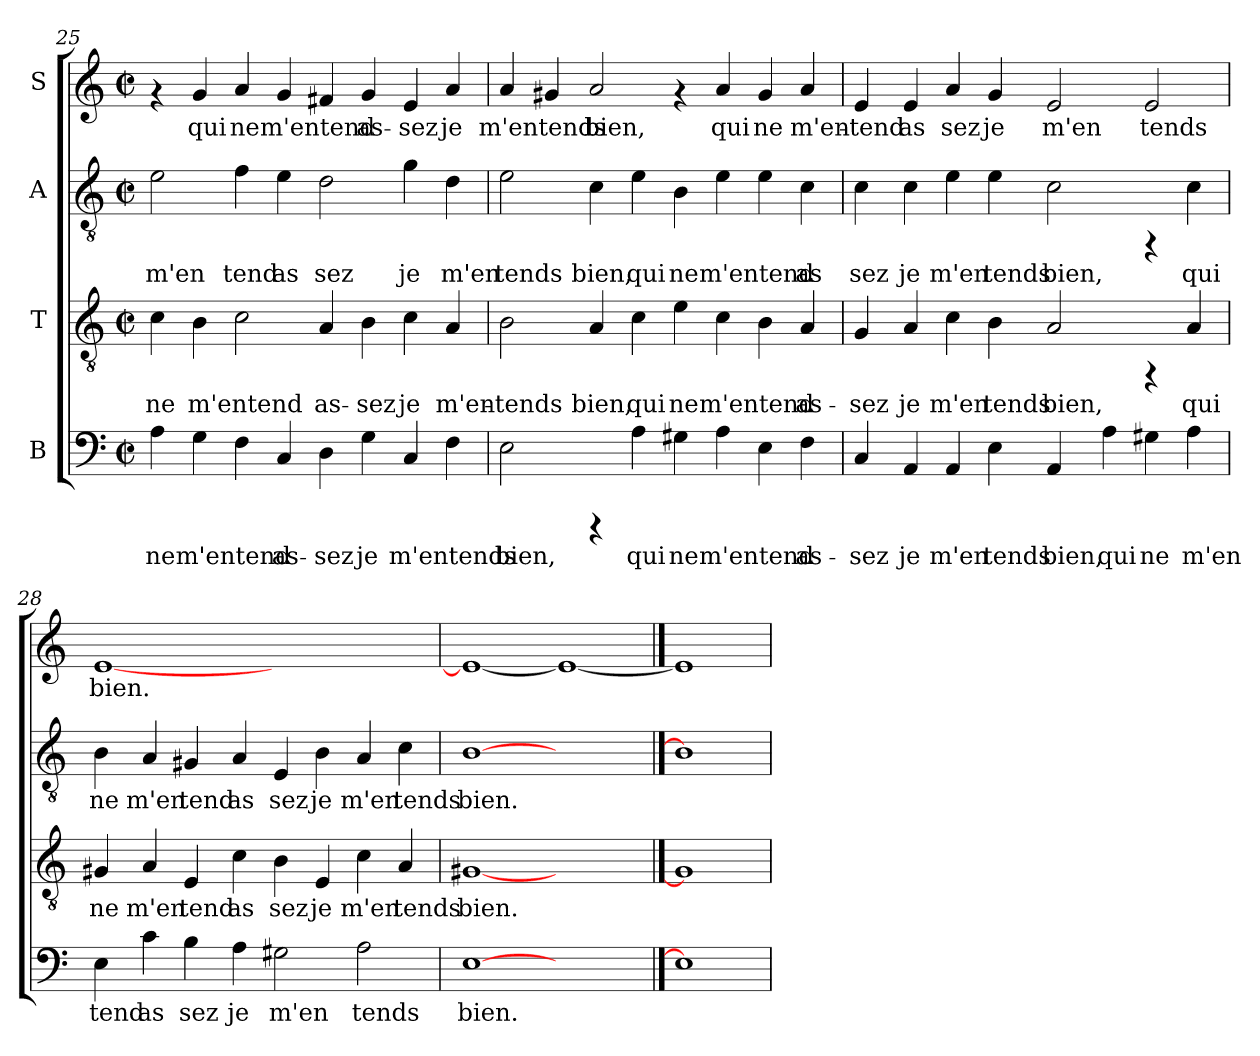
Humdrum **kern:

**kern	**text	**kern	**text	**kern	**text	**kern	**text
*part4	*part4	*part3	*part3	*part2	*part2	*part1	*part1
*staff4	*staff4	*staff3	*staff3	*staff2	*staff2	*staff1	*staff1
*I"B	*	*I"T	*	*I"A	*	*I"S	*
*clefF4	*	*clefGv2	*	*clefGv2	*	*clefG2	*
*k[]	*	*k[]	*	*k[]	*	*k[]	*
*C:	*	*C:	*	*C:	*	*C:	*
*M2/2	*	*M2/2	*	*M2/2	*	*M2/2	*
*met(c|)	*	*met(c|)	*	*met(c|)	*	*met(c|)	*
=25	=25	=25	=25	=25	=25	=25	=25
!	!LO:LY:b:cj	!	!LO:LY:b:cj	!	!LO:LY:b:cj	!	!
4A\	ne	4c\	ne	2e\	m'en	4rf	.
!	!LO:LY:b:cj	!	!LO:LY:b:cj	!	!	!	!LO:LY:b:cj
4G\	m'entend	4B\	m'entend	.	.	4g/	qui
!	!LO:LY:b:cj	!	!LO:LY:b:cj	!	!LO:LY:b:cj	!	!LO:LY:b:cj
4F\	.	2c\	.	4f\	tend	4a/	ne
!	!LO:LY:b:cj	!	!	!	!LO:LY:b:cj	!	!LO:LY:b:cj
4C/	as-	.	.	4e\	as	4g/	m'entend
!	!LO:LY:b:cj	!	!LO:LY:b:cj	!	!LO:LY:b:cj	!	!LO:LY:b:cj
4D\	-sez	4A/	as-	2d\	sez	4f#X/	.
!	!LO:LY:b:cj	!	!LO:LY:b:cj	!	!	!	!LO:LY:b:cj
4G\	je	4B\	-sez	.	.	4g/	as-
!	!LO:LY:b:cj	!	!LO:LY:b:cj	!	!LO:LY:b:cj	!	!LO:LY:b:cj
4C/	m'entends	4c\	je	4g\	je	4e/	-sez
!	!LO:LY:b:cj	!	!LO:LY:b:cj	!	!LO:LY:b:cj	!	!LO:LY:b:cj
4F\	.	4A/	m'en-	4d\	m'en	4a/	je
=26	=26	=26	=26	=26	=26	=26	=26
!	!LO:LY:b:cj	!	!LO:LY:b:cj	!	!LO:LY:b:cj	!	!LO:LY:b:cj
2E\	bien,	2B\	-tends	2e\	tends	4a/	m'entends
!	!	!	!	!	!	!	!LO:LY:b:cj
.	.	.	.	.	.	4g#X/	.
!	!	!	!LO:LY:b:cj	!	!LO:LY:b:cj	!	!LO:LY:b:cj
4rCCC	.	4A/	bien,	4c\	bien,	2a/	bien,
!	!LO:LY:b:cj	!	!LO:LY:b:cj	!	!LO:LY:b:cj	!	!
4A\	qui	4c\	qui	4e\	qui	.	.
!	!LO:LY:b:cj	!	!LO:LY:b:cj	!	!LO:LY:b:cj	!	!
4G#X\	ne	4e\	ne	4B\	ne	4rf	.
!	!LO:LY:b:cj	!	!LO:LY:b:cj	!	!LO:LY:b:cj	!	!LO:LY:b:cj
4A\	m'entend	4c\	m'entend	4e\	m'entend	4a/	qui
!	!LO:LY:b:cj	!	!LO:LY:b:cj	!	!LO:LY:b:cj	!	!LO:LY:b:cj
4E\	.	4B\	.	4e\	.	4g#/	ne
!	!LO:LY:b:cj	!	!LO:LY:b:cj	!	!LO:LY:b:cj	!	!LO:LY:b:cj
4F\	as-	4A/	as-	4c\	as	4a/	m'en-
!!LO:PB:g=z
=27	=27	=27	=27	=27	=27	=27	=27
!	!LO:LY:b:cj	!	!LO:LY:b:cj	!	!LO:LY:b:cj	!	!LO:LY:b:cj
4C/	-sez	4G/	-sez	4c\	sez	4e/	-tend
!	!LO:LY:b:cj	!	!LO:LY:b:cj	!	!LO:LY:b:cj	!	!LO:LY:b:cj
4AA/	je	4A/	je	4c\	je	4e/	as
!	!LO:LY:b:cj	!	!LO:LY:b:cj	!	!LO:LY:b:cj	!	!LO:LY:b:cj
4AA/	m'en	4c\	m'en	4e\	m'en	4a/	sez
!	!LO:LY:b:cj	!	!LO:LY:b:cj	!	!LO:LY:b:cj	!	!LO:LY:b:cj
4E\	tends	4B\	tends	4e\	tends	4g/	je
!	!LO:LY:b:cj	!	!LO:LY:b:cj	!	!LO:LY:b:cj	!	!LO:LY:b:cj
4AA/	bien,	2A/	bien,	2c\	bien,	2e/	m'en
!	!LO:LY:b:cj	!	!	!	!	!	!
4A\	qui	.	.	.	.	.	.
!	!LO:LY:b:cj	!	!	!	!	!	!LO:LY:b:cj
4G#X\	ne	4rFF	.	4rFF	.	2e/	tends
!	!LO:LY:b:cj	!	!LO:LY:b:cj	!	!LO:LY:b:cj	!	!
4A\	m'en	4A/	qui	4c\	qui	.	.
=28	=28	=28	=28	=28	=28	=28	=28
!	!LO:LY:b:cj	!	!LO:LY:b:cj	!	!LO:LY:b:cj	!	!LO:LY:b:cj
4E\	tend	4G#X/	ne	4B\	ne	[<1e	bien.
!	!LO:LY:b:cj	!	!LO:LY:b:cj	!	!LO:LY:b:cj	!	!
4c\	as	4A/	m'en	4A/	m'en	.	.
!	!LO:LY:b:cj	!	!LO:LY:b:cj	!	!LO:LY:b:cj	!	!
4B\	sez	4E/	tend	4G#X/	tend	.	.
!	!LO:LY:b:cj	!	!LO:LY:b:cj	!	!LO:LY:b:cj	!	!
4A\	je	4c\	as	4A/	as	.	.
!	!LO:LY:b:cj	!	!LO:LY:b:cj	!	!LO:LY:b:cj	!	!
2G#X\	m'en	4B\	sez	4E/	sez	1ryy	.
!	!	!	!LO:LY:b:cj	!	!LO:LY:b:cj	!	!
.	.	4E/	je	4B\	je	.	.
!	!LO:LY:b:cj	!	!LO:LY:b:cj	!	!LO:LY:b:cj	!	!
2A\	tends	4c\	m'en	4A/	m'en	.	.
!	!	!	!LO:LY:b:cj	!	!LO:LY:b:cj	!	!
.	.	4A/	tends	4c\	tends	.	.
=29	=29	=29	=29	=29	=29	=29	=29
!	!LO:LY:b:cj	!	!LO:LY:b:cj	!	!LO:LY:b:cj	!	!LO:LY:b:cj
[1E	bien.	[1G#X	bien.	[1B	bien.	1e_	.
1ryy	.	1ryy	.	1ryy	.	1e_	.
==30	==30	==30	==30	==30	==30	==30	==30
1E]	.	1G#]	.	1B]	.	1e]	.
=	=	=	=	=	=	=	=
*-	*-	*-	*-	*-	*-	*-	*-
